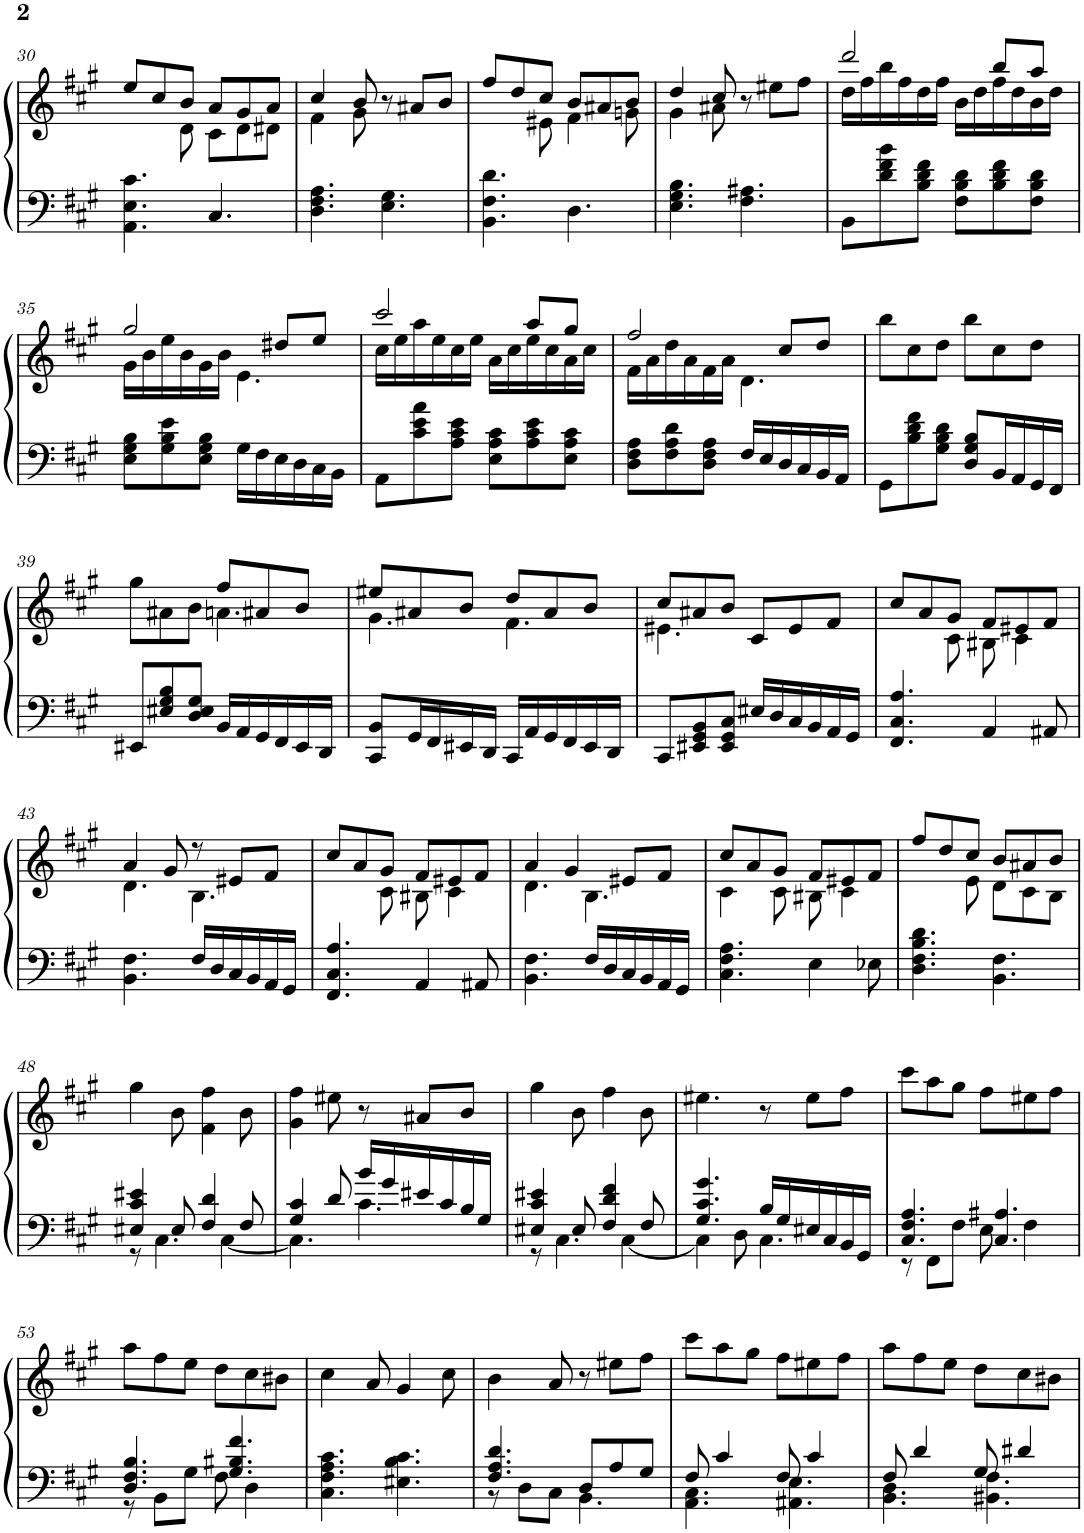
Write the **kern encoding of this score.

**kern	**kern
*part1	*part1
*staff2	*staff1
*I"Piano, Piano	*
*I'Pno.	*
!!LO:PB:g=z
*clefF4	*clefG2
*k[f#c#g#]	*k[f#c#g#]
*M6/8	*M6/8
=30	=30
*	*^
4.AA\ 4.E\ 4.c#\	8ee/L	4ryy
.	8cc#/	.
.	8b/J	8d\
4.C#/	8a/L	8c#\L
.	8g#/	8d\
.	8a/J	8d#X\J
=31	=31	=31
4.D\ 4.F#\ 4.A\	4cc#/	4f#\
.	8b/	8g#\
4.E\ 4.G#\	8r	4.ryy
.	8a#X/L	.
.	8b/J	.
=32	=32	=32
4.BB\ 4.F#\ 4.d\	8ff#/L	4ryy
.	8dd/	.
.	8cc#/J	8e#X\
4.D\	8b/L	4f#\
.	8a#X/	.
.	8b/J	8gn\
=33	=33	=33
4.E\ 4.G#\ 4.B\	4dd/	4g#\
.	8cc#/	8a#X\
4.F#\ 4.A#X\	8r	4.ryy
.	8ee#X\L	.
.	8ff#\J	.
=34	=34	=34
8BB\L	2ddd/	16dd\LL
.	.	16ff#\
8d\ 8f#\ 8b\	.	16bb\
.	.	16ff#\
8B\ 8d\ 8f#\J	.	16dd\
.	.	16ff#\JJ
8F#\ 8B\ 8d\L	.	16b\LL
.	.	16dd\
8B\ 8d\ 8f#\	8bb/L	16ff#\
.	.	16dd\
8F#\ 8B\ 8d\J	8aa/J	16b\
.	.	16dd\JJ
!!LO:LB:g=z	!!
=35	=35	=35
8E\ 8G#\ 8B\L	2gg#/	16g#\LL
.	.	16b\
8G#\ 8B\ 8e\	.	16ee\
.	.	16b\
8E\ 8G#\ 8B\J	.	16g#\
.	.	16b\JJ
16G#\LL	.	4.e\
16F#\	.	.
16E\	8dd#X/L	.
16D\	.	.
16C#\	8ee/J	.
16BB\JJ	.	.
=36	=36	=36
8AA\L	2ccc#/	16cc#\LL
.	.	16ee\
8c#\ 8e\ 8a\	.	16aa\
.	.	16ee\
8A\ 8c#\ 8e\J	.	16cc#\
.	.	16ee\JJ
8E\ 8A\ 8c#\L	.	16a\LL
.	.	16cc#\
8A\ 8c#\ 8e\	8aa/L	16ee\
.	.	16cc#\
8E\ 8A\ 8c#\J	8gg#/J	16a\
.	.	16cc#\JJ
=37	=37	=37
8D\ 8F#\ 8A\L	2ff#/	16f#\LL
.	.	16a\
8F#\ 8A\ 8d\	.	16dd\
.	.	16a\
8D\ 8F#\ 8A\J	.	16f#\
.	.	16a\JJ
16F#/LL	.	4.d\
16E/	.	.
16D/	8cc#/L	.
16C#/	.	.
16BB/	8dd/J	.
16AA/JJ	.	.
*	*v	*v
=38	=38
8GG#\L	8bb\L
8B\ 8d\ 8f#\	8cc#\
8G#\ 8B\ 8d\J	8dd\J
8D/ 8G#/ 8B/L	8bb\L
16BB/L	8cc#\
16AA/	.
16GG#/	8dd\J
16FF#/JJ	.
!!LO:LB:g=z
=39	=39
*	*^
8EE#X/L	8gg#\L	4.ryy
8E#X/ 8G#/ 8B/	8a#X\	.
8D/ 8E#/ 8G#/J	8b\J	.
16BB/LL	8ff#/L	4.an\
16AA/	.	.
16GG#/	8a#X/	.
16FF#/	.	.
16EE#/	8b/J	.
16DD/JJ	.	.
=40	=40	=40
8CC#/ 8BB/L	8ee#X/L	4.g#\
16GG#/L	8a#X/	.
16FF#/	.	.
16EE#X/	8b/J	.
16DD/JJ	.	.
16CC#/LL	8dd/L	4.f#\
16AA/	.	.
16GG#/	8a#/	.
16FF#/	.	.
16EE#/	8b/J	.
16DD/JJ	.	.
=41	=41	=41
8CC#/L	8cc#/L	4.e#X\
8EE#X/ 8GG#/ 8BB/	8a#X/	.
8EE#/ 8GG#/ 8C#/J	8b/J	.
16E#X/LL	8c#/L	4.ryy
16D/	.	.
16C#/	8e#/	.
16BB/	.	.
16AA/	8f#/J	.
16GG#/JJ	.	.
=42	=42	=42
4.FF#/ 4.C#/ 4.A/	8cc#/L	4ryy
.	8a/	.
.	8g#/J	8c#\
4AA/	8f#/L	8B#X\
.	8e#X/	4c#\
8AA#X/	8f#/J	.
!!LO:LB:g=z	!!
=43	=43	=43
4.BB\ 4.F#\	4a/	4.d\
.	8g#/	.
16F#/LL	8r	4.B\
16D/	.	.
16C#/	8e#X/L	.
16BB/	.	.
16AA/	8f#/J	.
16GG#/JJ	.	.
=44	=44	=44
4.FF#/ 4.C#/ 4.A/	8cc#/L	4ryy
.	8a/	.
.	8g#/J	8c#\
4AA/	8f#/L	8B#X\
.	8e#X/	4c#\
8AA#X/	8f#/J	.
=45	=45	=45
4.BB\ 4.F#\	4a/	4.d\
.	4g#/	.
16F#/LL	.	4.B\
16D/	.	.
16C#/	8e#X/L	.
16BB/	.	.
16AA/	8f#/J	.
16GG#/JJ	.	.
=46	=46	=46
4.C#\ 4.F#\ 4.A\	8cc#/L	4c#\
.	8a/	.
.	8g#/J	8c#\
4E\	8f#/L	8B#X\
.	8e#X/	4c#\
8E-X\	8f#/J	.
=47	=47	=47
4.D\ 4.F#\ 4.B\ 4.d\	8ff#/L	4ryy
.	8dd/	.
.	8cc#/J	8e\
4.BB\ 4.F#\	8b/L	8d\L
.	8a#X/	8c#\
.	8b/J	8B\J
*	*v	*v
!!LO:LB:g=z
=48	=48
*^	*
4E#X/ 4c#/ 4e#X/	8r	4gg#\
.	4.C#\	.
8E#/	.	8b\
4F#/ 4d/	.	4f#\ 4ff#\
.	[4C#\	.
8F#/	.	8b\
=49	=49	=49
4G#/ 4c#/	4.C#\]	4g#\ 4ff#\
8d/	.	8ee#X\
16b/LL	4.c#\	8r
16g#/	.	.
16e#X/	.	8a#X/L
16c#/	.	.
16B/	.	8b/J
16G#/JJ	.	.
=50	=50	=50
4E#X/ 4c#/ 4e#X/	8r	4gg#\
.	4.C#\	.
8E#/	.	8b\
4F#/ 4d/ 4f#/	.	4ff#\
.	[4C#\	.
8F#/	.	8b\
=51	=51	=51
4.G#/ 4.c#/ 4.g#/	4C#\]	4.ee#X\
.	8D\	.
16B/LL	4.C#\	8r
16G#/	.	.
16E#X/	.	8ee#\L
16C#/	.	.
16BB/	.	8ff#\J
16GG#/JJ	.	.
=52	=52	=52
4.C#/ 4.F#/ 4.A/	8r	8ccc#\L
.	8FF#\L	8aa\
.	8F#\J	8gg#\J
4.C#/ 4.A#X/	8E\	8ff#\L
.	4F#\	8ee#X\
.	.	8ff#\J
!!LO:LB:g=z
=53	=53	=53
4.D/ 4.F#/ 4.B/	8r	8aa\L
.	8BB\L	8ff#\
.	8G#\J	8ee\J
4.G#/ 4.B#X/ 4.f#/	8F#\	8dd\L
.	4D\	8cc#\
.	.	8b#X\J
*v	*v	*
=54	=54
4.C#\ 4.F#\ 4.A\ 4.c#\	4cc#\
.	8a/
4.E#X\ 4.B\ 4.c#\	4g#/
.	8cc#\
=55	=55
*^	*
4.F#/ 4.A/ 4.d/	8r	4b\
.	8D\L	.
.	8C#\J	8a/
8D/L	4.BB\	8r
8A/	.	8ee#X\L
8G#/J	.	8ff#\J
=56	=56	=56
8F#/	4.AA\ 4.C#\	8ccc#\L
4c#/	.	8aa\
.	.	8gg#\J
8F#/	4.AA#X\ 4.E\	8ff#\L
4c#/	.	8ee#X\
.	.	8ff#\J
=57	=57	=57
8F#/	4.BB\ 4.D\	8aa\L
4d/	.	8ff#\
.	.	8ee\J
8G#/	4.BB#X\ 4.F#\	8dd\L
4d#X/	.	8cc#\
.	.	8b#X\J
*v	*v	*
=	=
*-	*-
